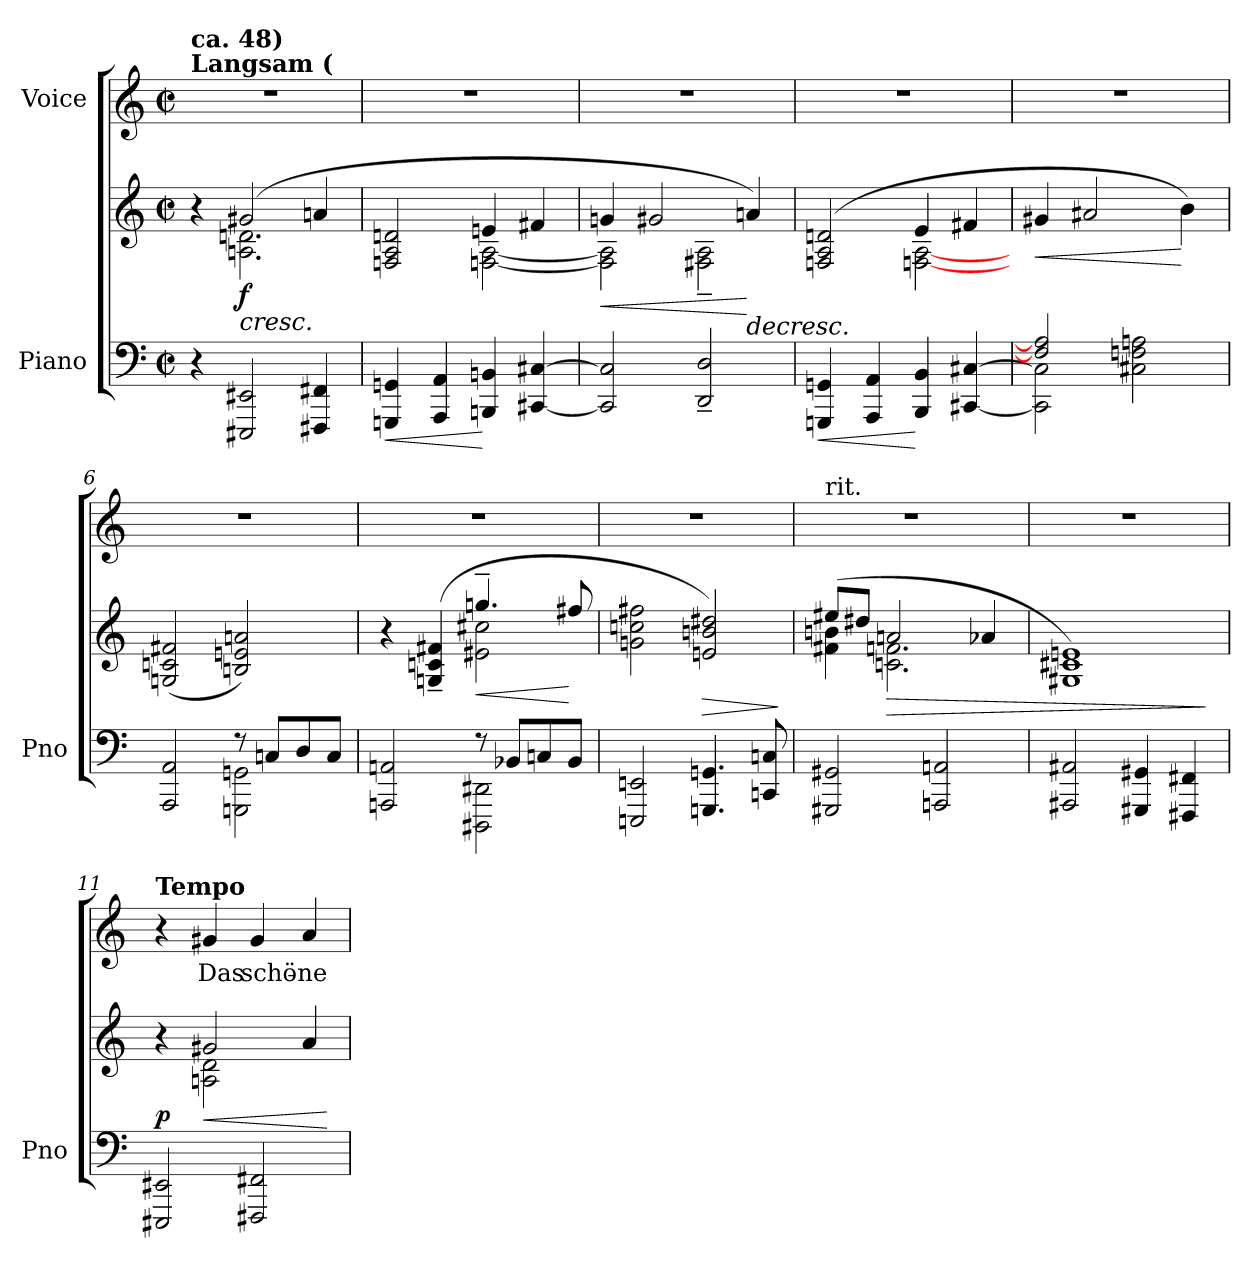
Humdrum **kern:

**kern	**kern	**dynam	**kern	**text
*part2	*part2	*part2	*part1	*part1
*staff3	*staff2	*staff2/3	*staff1	*staff1
*I"Piano	*	*	*I"Voice	*
*I'Pno	*	*	*	*
*clefF4	*clefG2	*	*clefG2	*
*k[]	*k[]	*	*k[]	*
*M2/2	*M2/2	*	*M2/2	*
*met(c|)	*met(c|)	*	*met(c|)	*
=1	=1	=1	=1	=1
*	*^	*	*	*
!	!	!	!	!LO:TX:a:B:t=Langsam (	!
!	!	!	!	!LO:TX:a:B:t=ca. 48)	!
4r	4r	4ryy	.	1r	.
!	!	!	!LO:HP:b	!	!
!	!	!	!LO:DY:n=1:b	!	!
2EEE#X/ 2EE#X/	(2g#X/	2.An\ 2.dn\	< f	.	.
4FFF#X/ 4FF#X/	4an/	.	.	.	.
=2	=2	=2	=2	=2	=2
!	!	!	!LO:HP:b=2	!	!
!	!	!	!LO:HP:n=1:b	!	!
4GGGn/ 4GGn/	2Fn/ 2A/ 2dn/	2ryy	< >	1r	.
4AAA/ 4AA/	.	.	.	.	.
4BBBn/ 4BBn/	4en/	[2Fn\ [2A\	[	.	.
[4CC#X/ [4C#X/	4f#X/	.	]	.	.
=3	=3	=3	=3	=3	=3
!	!	!	!LO:HP:b	!	!
2CC#/] 2C#/]	4gn/	2F\] 2A\]	<	1r	.
.	2g#X/	.	.	.	.
2DD/~ 2D/~	.	2F#X\~ 2A\~	.	.	.
!	!	!	!LO:HP:n=1:b	!	!
.	4an/)	.	[ >	.	.
!!LO:LB:g=z
=4	=4	=4	=4	=4	=4
!	!	!	!LO:HP:b=2	!	!
4GGGn/ 4GGn/	(2Fn/ 2A/ 2dn/	2ryy	<	1r	.
4AAA/ 4AA/	.	.	.	.	.
4BBB/ 4BB/	4e/	[>2Fn\ [>2A\	[	.	.
[4CC#X/ [4C#X/	4f#X/	.	]	.	.
*	*v	*v	*	*	*
=5	=5	=5	=5	=5
*^	*	*	*	*
!	!	!	!LO:HP:b	!	!
2Fn/] 2An/]	2CC#\] 2C#\]	4g#X/	<	1r	.
.	.	2a#X/	.	.	.
2C#X\ 2Fn\ 2An\	2ryy	.	.	.	.
.	.	4b\)	[	.	.
=6	=6	=6	=6	=6	=6
2AAA/ 2AA/	2ryy	(2Gn/ 2cn/ 2f#X/	.	1r	.
8r	2GGGn\ 2GGn\	2Bn/ 2en/ 2an/)	[	.	.
8Cn/L	.	.	.	.	.
8D/	.	.	.	.	.
8C/J	.	.	.	.	.
!!LO:LB:g=z
=7	=7	=7	=7	=7	=7
*	*	*^	*	*	*
2AAAn/ 2AAn/	2ryy	4r	2ryy	.	1r	.
.	.	(4Gn/~> 4cn/~> 4f#X/~>	.	.	.	.
!	!	!	!	!LO:HP:b	!	!
8r	2DDD#X\ 2DD#X\	4.ggn~/	2e#X\ 2cc#X\	<	.	.
8BB-X/L	.	.	.	.	.	.
8Cn/	.	.	.	.	.	.
8BB-/J	.	8ff#X/	.	[	.	.
*v	*v	*	*	*	*	*
*	*v	*v	*	*	*
=8	=8	=8	=8	=8
2EEEn/ 2EEn/	2gn\ 2ccn\ 2ff#X\	.	1r	.
!	!	!LO:HP:b	!	!
4.GGGn/ 4.GGn/	2en/ 2bn/ 2dd#X/)	>	.	.
8CCn/ 8Cn/	.	.	.	.
.	.	]	.	.
=9	=9	=9	=9	=9
*	*^	*	*	*
!	!	!	!	!LO:TX:a:t=rit.	!
2GGG#X/ 2GG#X/	(>8ee#X/L	4f#X\ 4bn\	.	1r	.
.	8dd#X/J	.	.	.	.
!	!	!	!LO:HP:b	!	!
.	2an/	2.cn\ 2.fn\	>	.	.
2AAAn/ 2AAn/	.	.	.	.	.
.	4a-X/	.	.	.	.
=10	=10	=10	=10	=10	=10
2AAA#X/ 2AA#X/	1c#X 1en)	1G#X	.	1r	.
4GGG#X/ 4GG#X/	.	.	.	.	.
4FFF#X/ 4FF#X/	.	.	.	.	.
*	*v	*v	*	*	*
.	.	]	.	.
!!LO:LB:g=z
=11	=11	=11	=11	=11
*	*^	*	*	*
!	!	!	!	!LO:TX:a:B:t=Tempo	!
!	!	!	!LO:DY:a=2	!	!
2EEE#X/ 2EE#X/	4r	4ryy	p	4r	.
!	!	!	!LO:HP:b	!	!LO:LY:b
.	2g#X/	2An\ 2d\	<	4g#X/	Das
!	!	!	!	!	!LO:LY:b
2FFF#X/ 2FF#X/	.	.	.	4g#/	schö-
!	!	!	!	!	!LO:LY:b
.	4a/	4ryy	.	4a/	-ne
*	*v	*v	*	*	*
.	.	[	.	.
=	=	=	=	=
*-	*-	*-	*-	*-
